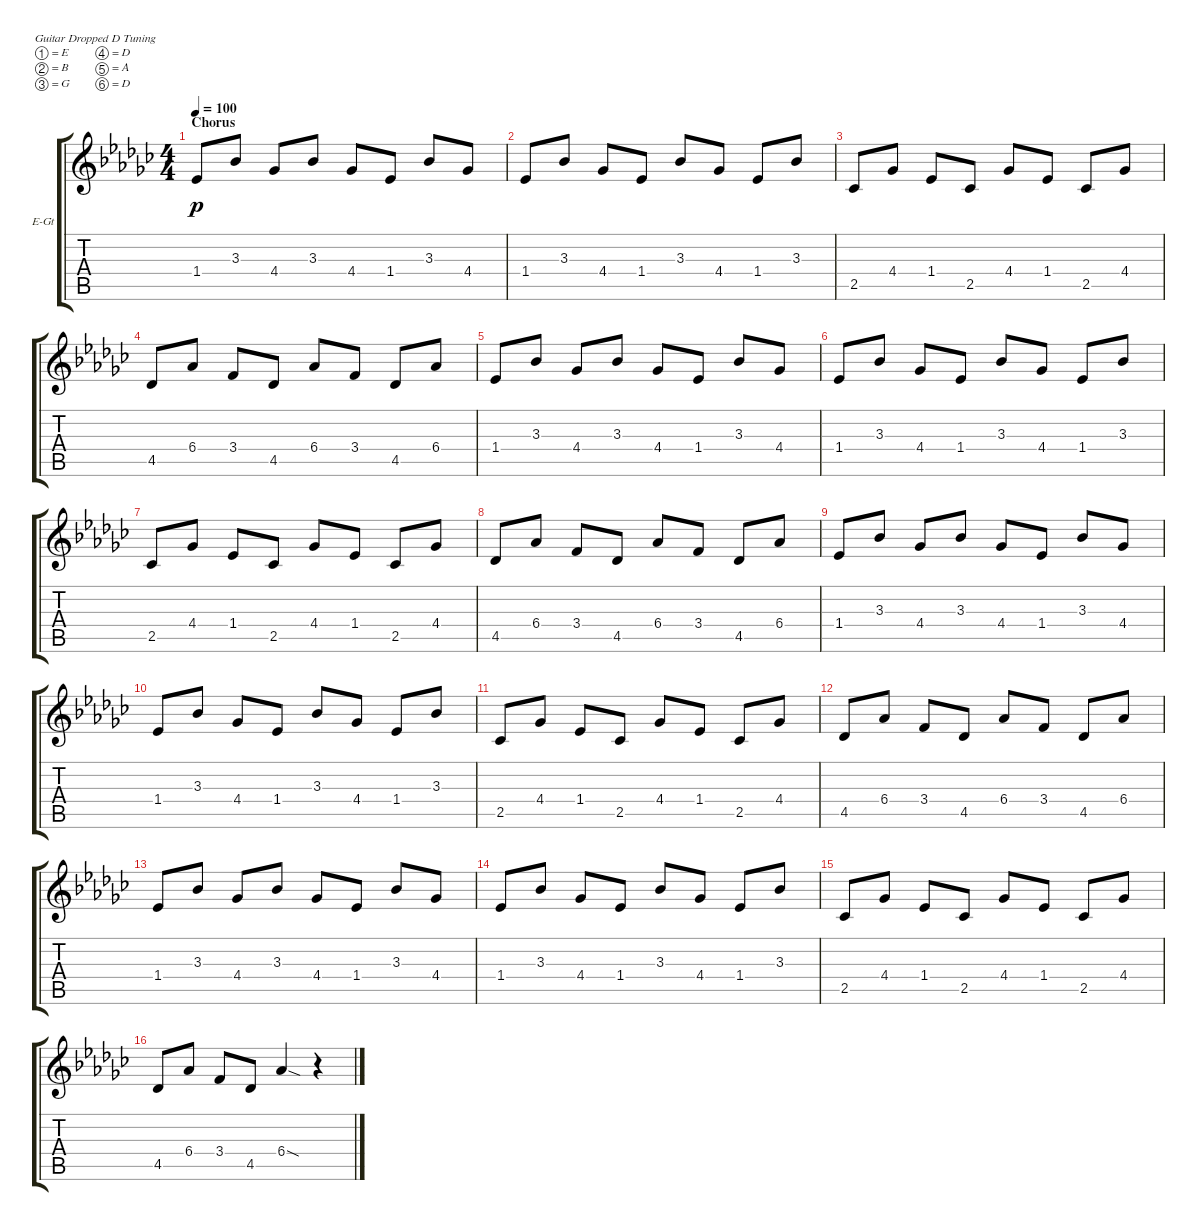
\defaultSystemsLayout 4
\bracketExtendMode groupsimilarinstruments
\firstSystemTrackNameOrientation horizontal
\otherSystemsTrackNameOrientation horizontal
\track ("Electric Guitar" "E-Gt") {instrument distortionguitar}
\staff {score tabs}
\tuning (E4 B3 G3 D3 A2 D2)
\ts (4 4)
\section ("" "Chorus")
\tempo 100
\clef g2
\ks ebminor
1.4.8{dy p} 3.3.8 4.4.8 3.3.8 4.4.8 1.4.8 3.3.8 4.4.8 |
1.4.8 3.3.8 4.4.8 1.4.8 3.3.8 4.4.8 1.4.8 3.3.8 |
2.5.8 4.4.8 1.4.8 2.5.8 4.4.8 1.4.8 2.5.8 4.4.8 |
4.5.8 6.4.8 3.4.8 4.5.8 6.4.8 3.4.8 4.5.8 6.4.8 |
1.4.8 3.3.8 4.4.8 3.3.8 4.4.8 1.4.8 3.3.8 4.4.8 |
1.4.8 3.3.8 4.4.8 1.4.8 3.3.8 4.4.8 1.4.8 3.3.8 |
2.5.8 4.4.8 1.4.8 2.5.8 4.4.8 1.4.8 2.5.8 4.4.8 |
4.5.8 6.4.8 3.4.8 4.5.8 6.4.8 3.4.8 4.5.8 6.4.8 |
1.4.8 3.3.8 4.4.8 3.3.8 4.4.8 1.4.8 3.3.8 4.4.8 |
1.4.8 3.3.8 4.4.8 1.4.8 3.3.8 4.4.8 1.4.8 3.3.8 |
2.5.8 4.4.8 1.4.8 2.5.8 4.4.8 1.4.8 2.5.8 4.4.8 |
4.5.8 6.4.8 3.4.8 4.5.8 6.4.8 3.4.8 4.5.8 6.4.8 |
1.4.8 3.3.8 4.4.8 3.3.8 4.4.8 1.4.8 3.3.8 4.4.8 |
1.4.8 3.3.8 4.4.8 1.4.8 3.3.8 4.4.8 1.4.8 3.3.8 |
2.5.8 4.4.8 1.4.8 2.5.8 4.4.8 1.4.8 2.5.8 4.4.8 |
4.5.8 6.4.8 3.4.8 4.5.8 6.4{sod}.4 r.4
